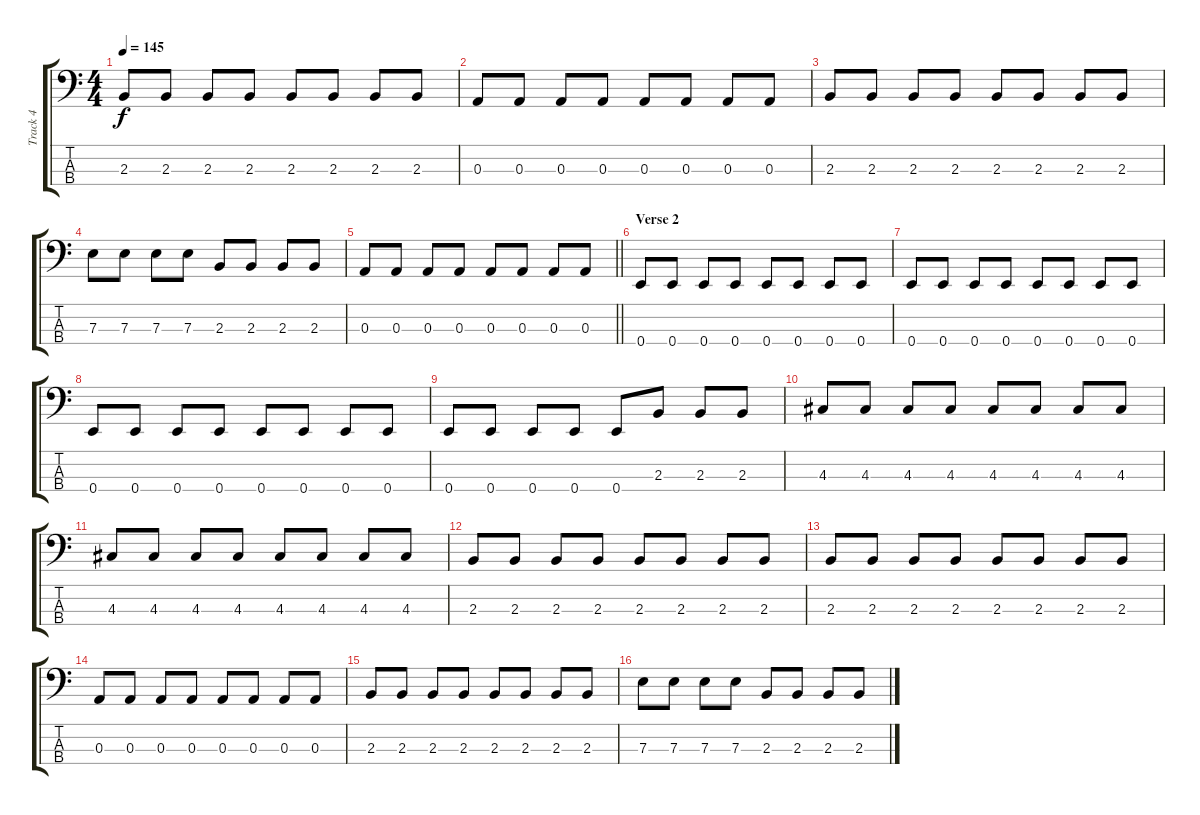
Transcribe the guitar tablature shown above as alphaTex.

\track ("Track 4" "Track 4") {instrument electricbassfinger}
\staff {score tabs}
\tuning (G2 D2 A1 E1) {hide}
\ts (4 4)
\tempo 145
\clef f4
\ks c
2.3.8{dy f} 2.3.8 2.3.8 2.3.8 2.3.8 2.3.8 2.3.8 2.3.8 |
0.3.8 0.3.8 0.3.8 0.3.8 0.3.8 0.3.8 0.3.8 0.3.8 |
2.3.8 2.3.8 2.3.8 2.3.8 2.3.8 2.3.8 2.3.8 2.3.8 |
7.3.8 7.3.8 7.3.8 7.3.8 2.3.8 2.3.8 2.3.8 2.3.8 |
\barLineRight lightlight
0.3.8 0.3.8 0.3.8 0.3.8 0.3.8 0.3.8 0.3.8 0.3.8 |
\section ("" "Verse 2")
0.4.8 0.4.8 0.4.8 0.4.8 0.4.8 0.4.8 0.4.8 0.4.8 |
0.4.8 0.4.8 0.4.8 0.4.8 0.4.8 0.4.8 0.4.8 0.4.8 |
0.4.8 0.4.8 0.4.8 0.4.8 0.4.8 0.4.8 0.4.8 0.4.8 |
0.4.8 0.4.8 0.4.8 0.4.8 0.4.8 2.3.8 2.3.8 2.3.8 |
4.3.8 4.3.8 4.3.8 4.3.8 4.3.8 4.3.8 4.3.8 4.3.8 |
4.3.8 4.3.8 4.3.8 4.3.8 4.3.8 4.3.8 4.3.8 4.3.8 |
2.3.8 2.3.8 2.3.8 2.3.8 2.3.8 2.3.8 2.3.8 2.3.8 |
2.3.8 2.3.8 2.3.8 2.3.8 2.3.8 2.3.8 2.3.8 2.3.8 |
0.3.8 0.3.8 0.3.8 0.3.8 0.3.8 0.3.8 0.3.8 0.3.8 |
2.3.8 2.3.8 2.3.8 2.3.8 2.3.8 2.3.8 2.3.8 2.3.8 |
7.3.8 7.3.8 7.3.8 7.3.8 2.3.8 2.3.8 2.3.8 2.3.8
